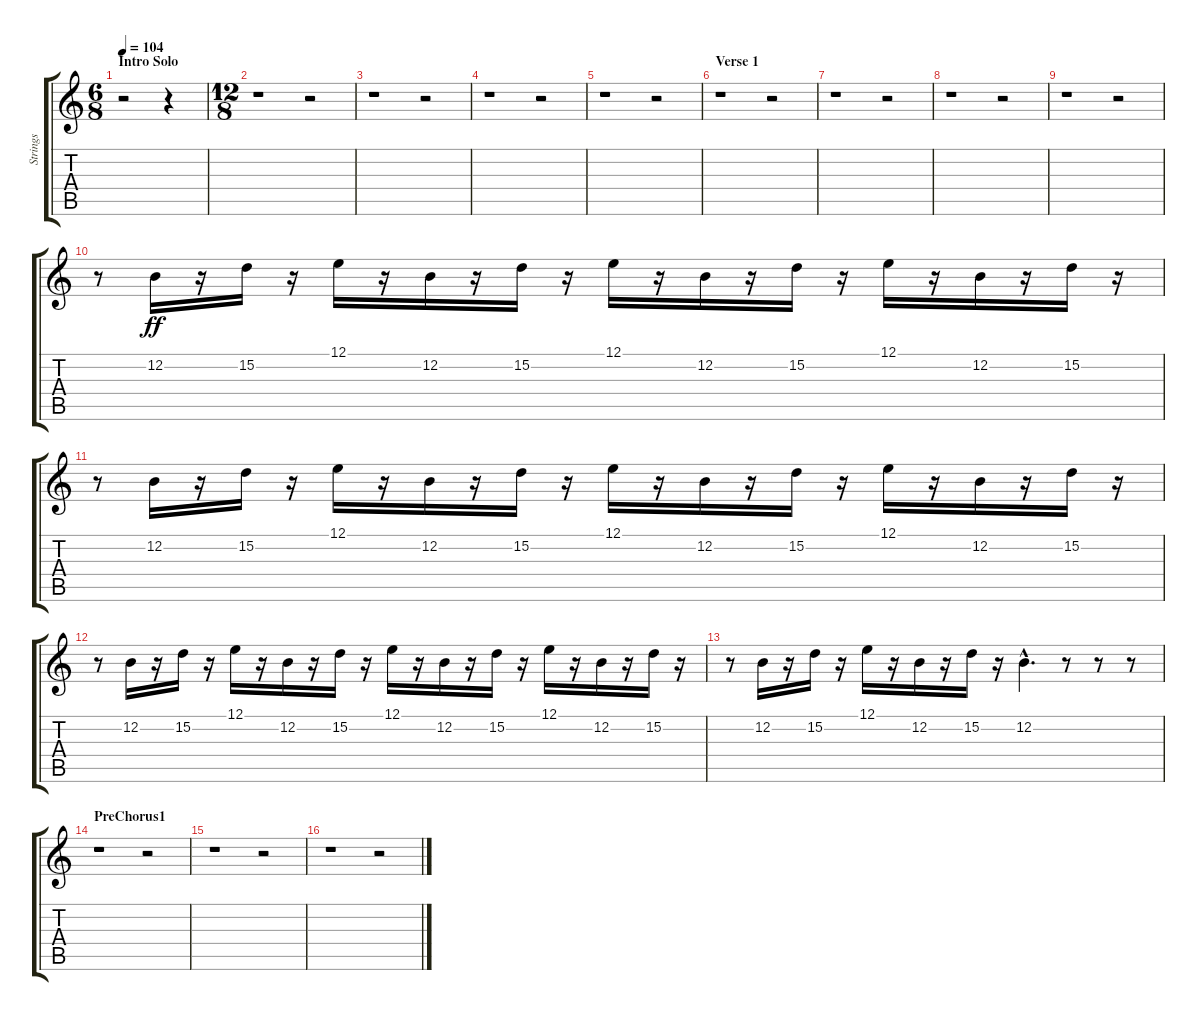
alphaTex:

\track ("Strings" "Strings") {instrument stringensemble1}
\staff {score tabs}
\tuning (E4 B3 G3 D3 A2 E2) {hide}
\ts (6 8)
\section ("" "Intro Solo")
\tempo 104
\clef g2
\ks c
r.2{dy ff instrument stringensemble1} r.4 |
\ts (12 8)
r.1 r.2 |
r.1 r.2 |
r.1 r.2 |
r.1 r.2 |
\section ("" "Verse 1")
r.1 r.2 |
r.1 r.2 |
r.1 r.2 |
r.1 r.2 |
r.8 12.2.16 r.16 15.2.16 r.16 12.1.16 r.16 12.2.16 r.16 15.2.16 r.16 12.1.16 r.16 12.2.16 r.16 15.2.16 r.16 12.1.16 r.16 12.2.16 r.16 15.2.16 r.16 |
r.8 12.2.16 r.16 15.2.16 r.16 12.1.16 r.16 12.2.16 r.16 15.2.16 r.16 12.1.16 r.16 12.2.16 r.16 15.2.16 r.16 12.1.16 r.16 12.2.16 r.16 15.2.16 r.16 |
r.8 12.2.16 r.16 15.2.16 r.16 12.1.16 r.16 12.2.16 r.16 15.2.16 r.16 12.1.16 r.16 12.2.16 r.16 15.2.16 r.16 12.1.16 r.16 12.2.16 r.16 15.2.16 r.16 |
r.8 12.2.16 r.16 15.2.16 r.16 12.1.16 r.16 12.2.16 r.16 15.2.16 r.16 12.2{hac}.4{d} r.8 r.8 r.8 |
\section ("" "PreChorus1")
r.1 r.2 |
r.1 r.2 |
r.1 r.2
